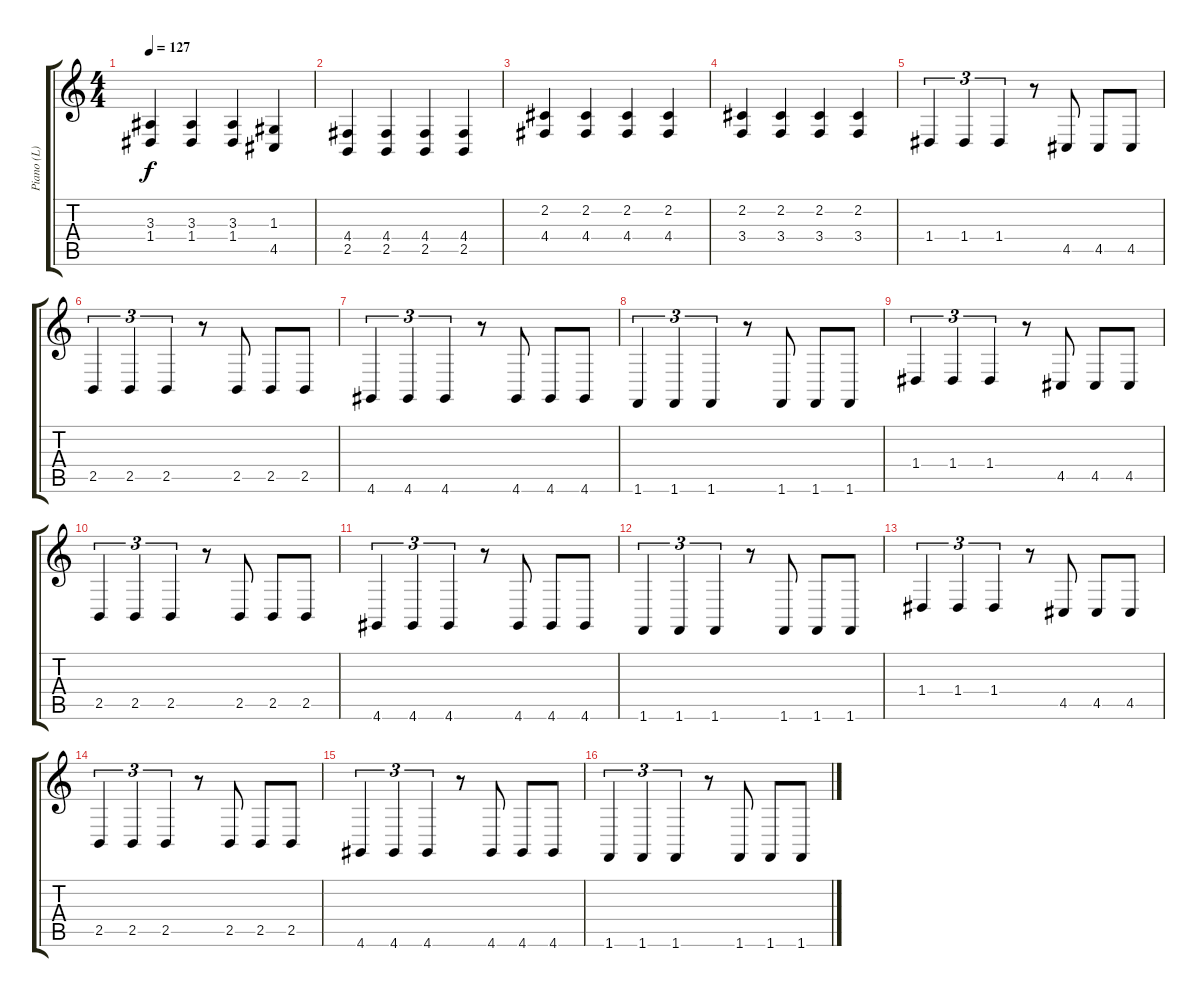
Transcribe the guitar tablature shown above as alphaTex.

\track ("Piano (L)" "Piano (L)") {instrument acousticgrandpiano}
\staff {score tabs}
\tuning (E4 B3 G3 D3 A2 E2) {hide}
\ts (4 4)
\tempo 127
\clef g2
\ks c
(3.3 1.4).4{dy f} (3.3 1.4).4 (3.3 1.4).4 (1.3 4.5).4 |
(4.4 2.5).4 (4.4 2.5).4 (4.4 2.5).4 (4.4 2.5).4 |
(2.2 4.4).4 (2.2 4.4).4 (2.2 4.4).4 (2.2 4.4).4 |
(2.2 3.4).4 (2.2 3.4).4 (2.2 3.4).4 (2.2 3.4).4 |
1.4.4{tu (3 2)} 1.4.4{tu (3 2)} 1.4.4{tu (3 2)} r.8 4.5.8 4.5.8 4.5.8 |
2.5.4{tu (3 2)} 2.5.4{tu (3 2)} 2.5.4{tu (3 2)} r.8 2.5.8 2.5.8 2.5.8 |
4.6.4{tu (3 2)} 4.6.4{tu (3 2)} 4.6.4{tu (3 2)} r.8 4.6.8 4.6.8 4.6.8 |
1.6.4{tu (3 2)} 1.6.4{tu (3 2)} 1.6.4{tu (3 2)} r.8 1.6.8 1.6.8 1.6.8 |
1.4.4{tu (3 2)} 1.4.4{tu (3 2)} 1.4.4{tu (3 2)} r.8 4.5.8 4.5.8 4.5.8 |
2.5.4{tu (3 2)} 2.5.4{tu (3 2)} 2.5.4{tu (3 2)} r.8 2.5.8 2.5.8 2.5.8 |
4.6.4{tu (3 2)} 4.6.4{tu (3 2)} 4.6.4{tu (3 2)} r.8 4.6.8 4.6.8 4.6.8 |
1.6.4{tu (3 2)} 1.6.4{tu (3 2)} 1.6.4{tu (3 2)} r.8 1.6.8 1.6.8 1.6.8 |
1.4.4{tu (3 2)} 1.4.4{tu (3 2)} 1.4.4{tu (3 2)} r.8 4.5.8 4.5.8 4.5.8 |
2.5.4{tu (3 2)} 2.5.4{tu (3 2)} 2.5.4{tu (3 2)} r.8 2.5.8 2.5.8 2.5.8 |
4.6.4{tu (3 2)} 4.6.4{tu (3 2)} 4.6.4{tu (3 2)} r.8 4.6.8 4.6.8 4.6.8 |
1.6.4{tu (3 2)} 1.6.4{tu (3 2)} 1.6.4{tu (3 2)} r.8 1.6.8 1.6.8 1.6.8
